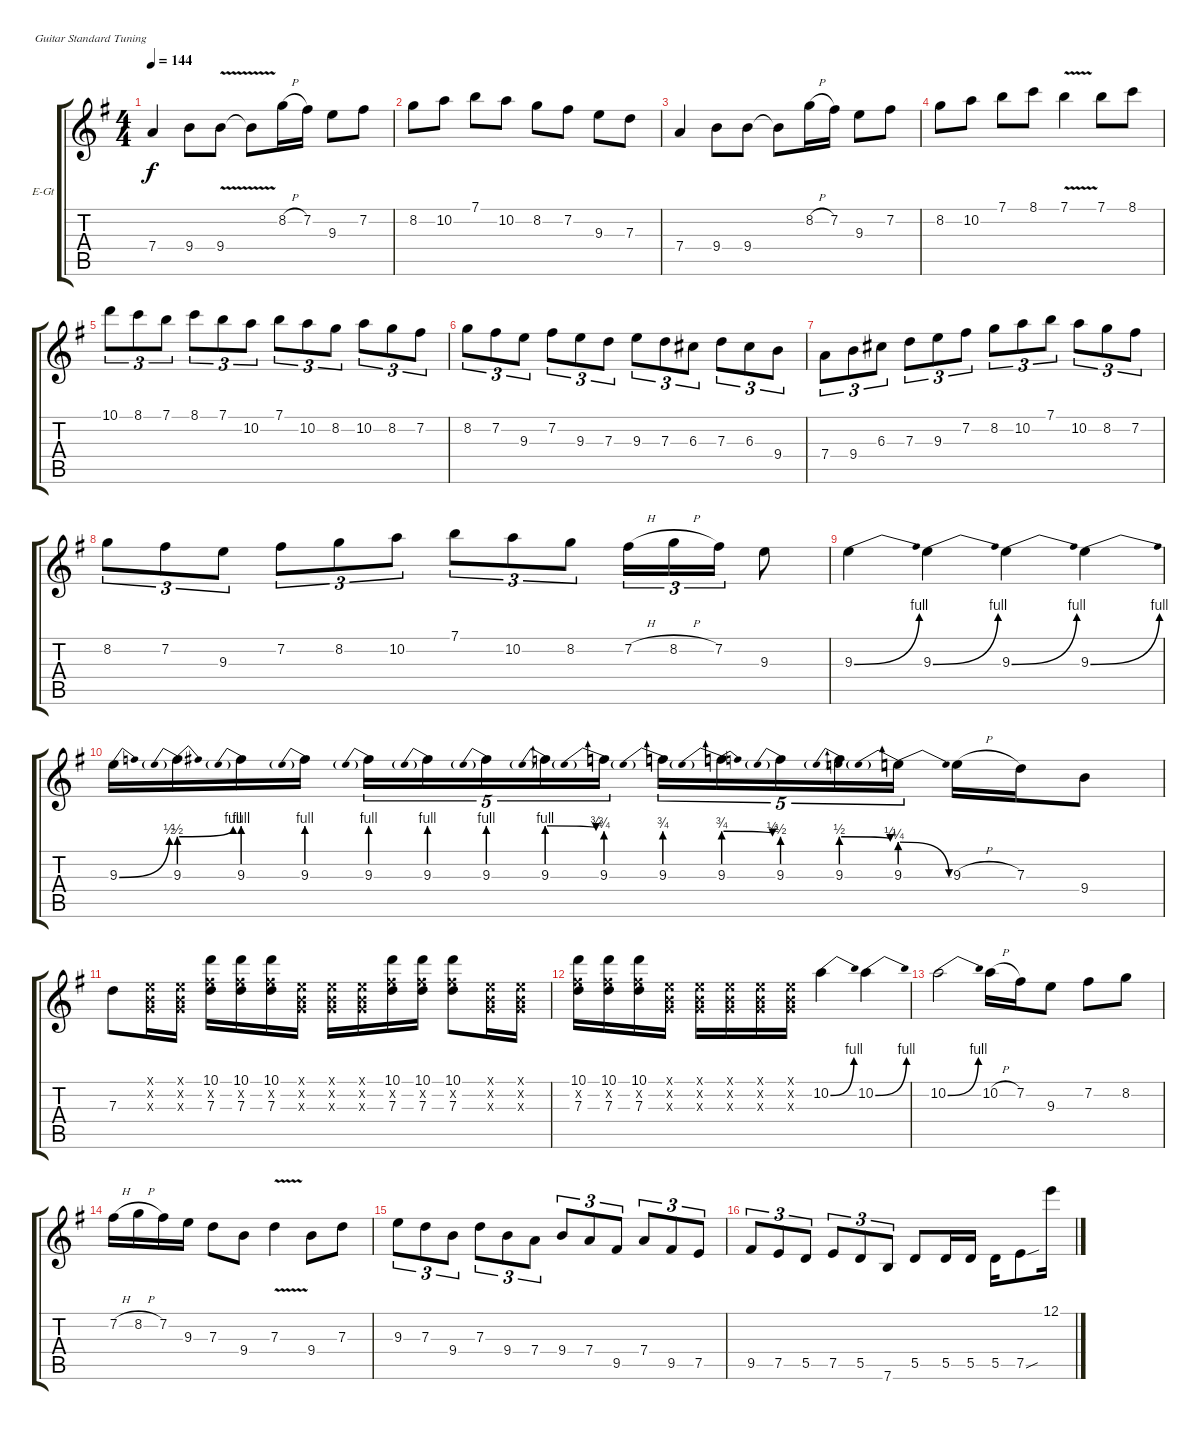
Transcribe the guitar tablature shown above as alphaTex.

\bracketExtendMode groupsimilarinstruments
\firstSystemTrackNameOrientation horizontal
\otherSystemsTrackNameOrientation horizontal
\track ("Guitare 6 " "E-Gt") {solo instrument distortionguitar}
\staff {score tabs}
\tuning (E4 B3 G3 D3 A2 E2)
\ts (4 4)
\tempo 144
\clef g2
\ks g
7.4.4{dy f} 9.4.8 9.4{v}.8 9.4{v t}.8 8.2{h}.16 7.2.16 9.3.8 7.2.8 |
8.2.8 10.2.8 7.1.8 10.2.8 8.2.8 7.2.8 9.3.8 7.3.8 |
7.4.4 9.4.8 9.4.8 9.4{t}.8 8.2{h}.16 7.2.16 9.3.8 7.2.8 |
8.2.8 10.2.8 7.1.8 8.1.8 7.1{v}.4 7.1.8 8.1.8 |
10.1.8{tu (3 2)} 8.1.8{tu (3 2)} 7.1.8{tu (3 2)} 8.1.8{tu (3 2)} 7.1.8{tu (3 2)} 10.2.8{tu (3 2)} 7.1.8{tu (3 2)} 10.2.8{tu (3 2)} 8.2.8{tu (3 2)} 10.2.8{tu (3 2)} 8.2.8{tu (3 2)} 7.2.8{tu (3 2)} |
8.2.8{tu (3 2)} 7.2.8{tu (3 2)} 9.3.8{tu (3 2)} 7.2.8{tu (3 2)} 9.3.8{tu (3 2)} 7.3.8{tu (3 2)} 9.3.8{tu (3 2)} 7.3.8{tu (3 2)} 6.3.8{tu (3 2)} 7.3.8{tu (3 2)} 6.3.8{tu (3 2)} 9.4.8{tu (3 2)} |
7.4.8{tu (3 2)} 9.4.8{tu (3 2)} 6.3.8{tu (3 2)} 7.3.8{tu (3 2)} 9.3.8{tu (3 2)} 7.2.8{tu (3 2)} 8.2.8{tu (3 2)} 10.2.8{tu (3 2)} 7.1.8{tu (3 2)} 10.2.8{tu (3 2)} 8.2.8{tu (3 2)} 7.2.8{tu (3 2)} |
8.2.8{tu (3 2)} 7.2.8{tu (3 2)} 9.3.8{tu (3 2)} 7.2.8{tu (3 2)} 8.2.8{tu (3 2)} 10.2.8{tu (3 2)} 7.1.8{tu (3 2)} 10.2.8{tu (3 2)} 8.2.8{tu (3 2)} 7.2{h}.16{tu (3 2)} 8.2{h}.16{tu (3 2)} 7.2.16{tu (3 2)} 9.3.8 |
9.3{be (bend 0 0 60 4)}.4 9.3{be (bend 0 0 60 4)}.4 9.3{be (bend 0 0 60 4)}.4 9.3{be (bend 0 0 60 4)}.4 |
9.3{be (bend 0 0 60 2)}.16 9.3{be (prebendbend 0 2 60 4)}.16 9.3{be (prebend 0 4 60 4)}.16 9.3{be (prebend 0 4 60 4)}.16 9.3{be (prebend 0 4 60 4)}.16{tu (5 4)} 9.3{be (prebend 0 4 60 4)}.16{tu (5 4)} 9.3{be (prebend 0 4 60 4)}.16{tu (5 4)} 9.3{be (prebendrelease 0 4 60 3)}.16{tu (5 4)} 9.3{be (prebend 0 3 60 3)}.16{tu (5 4)} 9.3{be (prebend 0 3 60 3)}.16{tu (5 4)} 9.3{be (prebendrelease 0 3 60 2)}.16{tu (5 4)} 9.3{be (prebend 0 2 60 2)}.16{tu (5 4)} 9.3{be (prebendrelease 0 2 60 1)}.16{tu (5 4)} 9.3{be (prebendrelease 0 1 60 0)}.16{tu (5 4)} 9.3{h}.16 7.3.16 9.4.8 |
7.3.8 (0.1{x} 0.2{x} 0.3{x}).16 (0.1{x} 0.2{x} 0.3{x}).16 (10.1 7.2{x} 7.3).16 (10.1 7.2{x} 7.3).16 (10.1 7.2{x} 7.3).16 (0.1{x} 0.2{x} 0.3{x}).16 (0.1{x} 0.2{x} 0.3{x}).16 (0.1{x} 0.2{x} 0.3{x}).16 (10.1 7.2{x} 7.3).16 (10.1 7.2{x} 7.3).16 (10.1 7.2{x} 7.3).8 (0.1{x} 0.2{x} 0.3{x}).16 (0.1{x} 0.2{x} 0.3{x}).16 |
(10.1 7.2{x} 7.3).16 (10.1 7.2{x} 7.3).16 (10.1 7.2{x} 7.3).16 (0.1{x} 0.2{x} 0.3{x}).16 (0.1{x} 0.2{x} 0.3{x}).16 (0.1{x} 0.2{x} 0.3{x}).16 (0.1{x} 0.2{x} 0.3{x}).16 (0.1{x} 0.2{x} 0.3{x}).16 10.2{be (bend 0 0 60 4)}.4 10.2{be (bend 0 0 60 4)}.4 |
10.2{be (bend 0 0 60 4)}.2 10.2{h}.16 7.2.16 9.3.8 7.2.8 8.2.8 |
7.2{h}.16 8.2{h}.16 7.2.16 9.3.16 7.3.8 9.4.8 7.3{v}.4 9.4.8 7.3.8 |
9.3.8{tu (3 2)} 7.3.8{tu (3 2)} 9.4.8{tu (3 2)} 7.3.8{tu (3 2)} 9.4.8{tu (3 2)} 7.4.8{tu (3 2)} 9.4.8{tu (3 2)} 7.4.8{tu (3 2)} 9.5.8{tu (3 2)} 7.4.8{tu (3 2)} 9.5.8{tu (3 2)} 7.5.8{tu (3 2)} |
9.5.8{tu (3 2)} 7.5.8{tu (3 2)} 5.5.8{tu (3 2)} 7.5.8{tu (3 2)} 5.5.8{tu (3 2)} 7.6.8{tu (3 2)} 5.5.8 5.5.16 5.5.16 5.5.16 7.5{sou}.8 12.1.16
